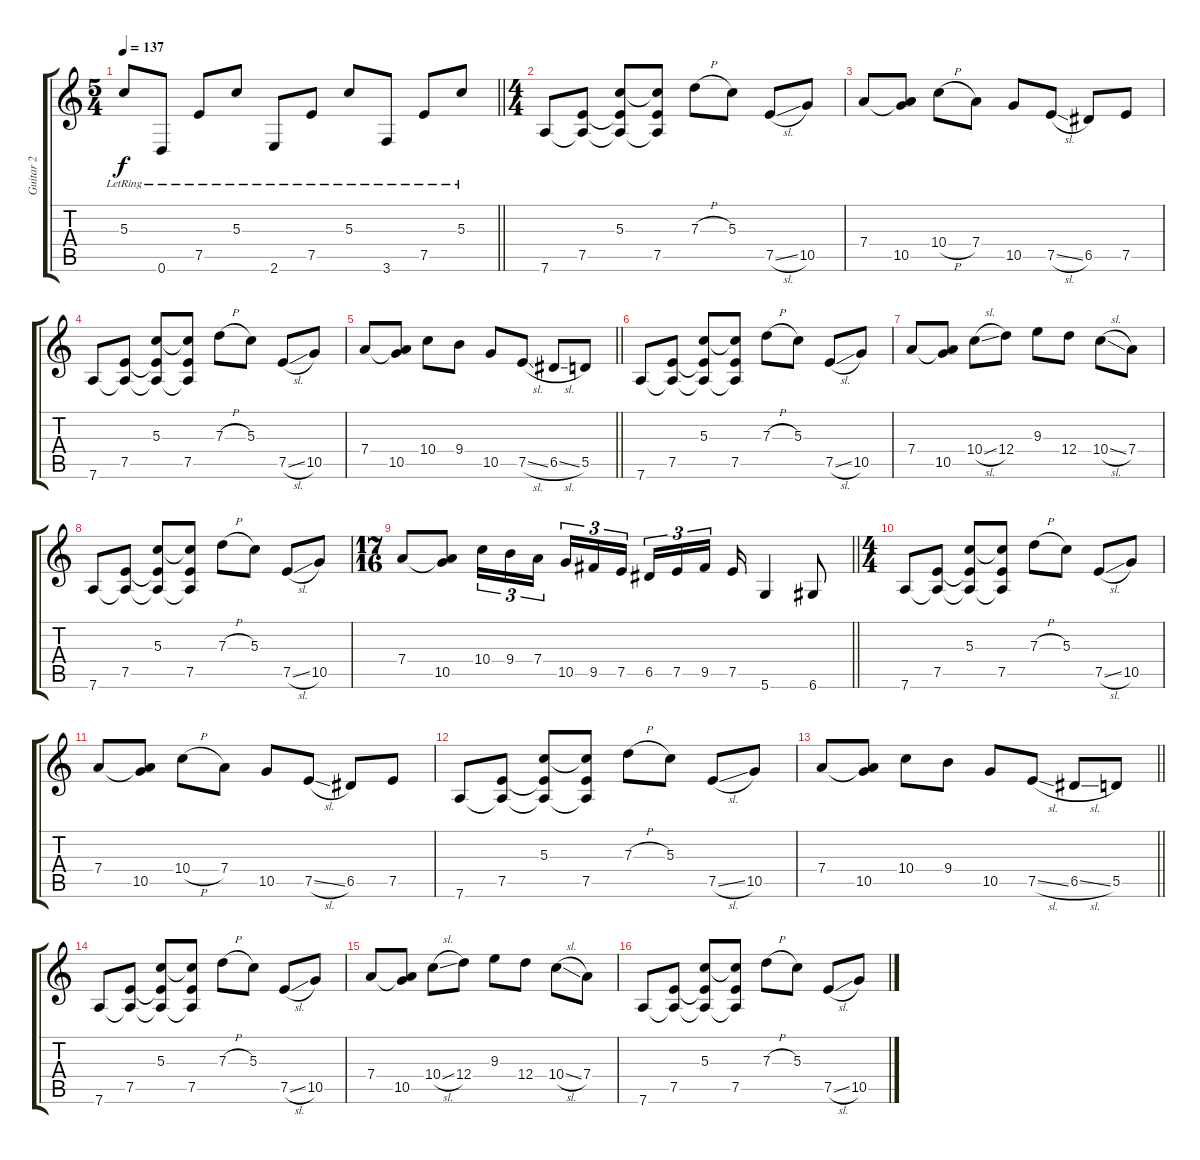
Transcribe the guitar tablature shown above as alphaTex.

\track ("Guitar 2" "Guitar 2") {instrument overdrivenguitar}
\staff {score tabs}
\tuning (E4 B3 G3 D3 A2 D2) {hide}
\ts (5 4)
\tempo 137
\clef g2
\barLineRight lightlight
\ks c
5.3{lr}.8{dy f} 0.6{lr}.8 7.5{lr}.8 5.3{lr}.8 2.6{lr}.8 7.5{lr}.8 5.3{lr}.8 3.6{lr}.8 7.5{lr}.8 5.3{lr}.8 |
\ts (4 4)
\section ("" "")
7.6.8 (7.5 7.6{t}).8 (5.3 7.5{t} 7.6{t}).8 (5.3{t} 7.5 7.6{t}).8 7.3{h}.8 5.3.8 7.5{sl}.8 10.5.8 |
7.4.8 (7.4{t} 10.5).8 10.4{h}.8 7.4.8 10.5.8 7.5{sl}.8 6.5.8 7.5.8 |
7.6.8 (7.5 7.6{t}).8 (5.3 7.5{t} 7.6{t}).8 (5.3{t} 7.5 7.6{t}).8 7.3{h}.8 5.3.8 7.5{sl}.8 10.5.8 |
\barLineRight lightlight
7.4.8 (7.4{t} 10.5).8 10.4.8 9.4.8 10.5.8 7.5{sl}.8 6.5{sl}.8 5.5.8 |
7.6.8 (7.5 7.6{t}).8 (5.3 7.5{t} 7.6{t}).8 (5.3{t} 7.5 7.6{t}).8 7.3{h}.8 5.3.8 7.5{sl}.8 10.5.8 |
7.4.8 (7.4{t} 10.5).8 10.4{sl}.8 12.4.8 9.3.8 12.4.8 10.4{sl}.8 7.4.8 |
7.6.8 (7.5 7.6{t}).8 (5.3 7.5{t} 7.6{t}).8 (5.3{t} 7.5 7.6{t}).8 7.3{h}.8 5.3.8 7.5{sl}.8 10.5.8 |
\ts (17 16)
\barLineRight lightlight
7.4.8 (7.4{t} 10.5).8 10.4.16{tu (3 2)} 9.4.16{tu (3 2)} 7.4.16{tu (3 2)} 10.5.16{tu (3 2)} 9.5.16{tu (3 2)} 7.5.16{tu (3 2)} 6.5.16{tu (3 2)} 7.5.16{tu (3 2)} 9.5.16{tu (3 2)} 7.5.16 5.6.4 6.6.8 |
\ts (4 4)
7.6.8 (7.5 7.6{t}).8 (5.3 7.5{t} 7.6{t}).8 (5.3{t} 7.5 7.6{t}).8 7.3{h}.8 5.3.8 7.5{sl}.8 10.5.8 |
7.4.8 (7.4{t} 10.5).8 10.4{h}.8 7.4.8 10.5.8 7.5{sl}.8 6.5.8 7.5.8 |
7.6.8 (7.5 7.6{t}).8 (5.3 7.5{t} 7.6{t}).8 (5.3{t} 7.5 7.6{t}).8 7.3{h}.8 5.3.8 7.5{sl}.8 10.5.8 |
\barLineRight lightlight
7.4.8 (7.4{t} 10.5).8 10.4.8 9.4.8 10.5.8 7.5{sl}.8 6.5{sl}.8 5.5.8 |
7.6.8 (7.5 7.6{t}).8 (5.3 7.5{t} 7.6{t}).8 (5.3{t} 7.5 7.6{t}).8 7.3{h}.8 5.3.8 7.5{sl}.8 10.5.8 |
7.4.8 (7.4{t} 10.5).8 10.4{sl}.8 12.4.8 9.3.8 12.4.8 10.4{sl}.8 7.4.8 |
7.6.8 (7.5 7.6{t}).8 (5.3 7.5{t} 7.6{t}).8 (5.3{t} 7.5 7.6{t}).8 7.3{h}.8 5.3.8 7.5{sl}.8 10.5.8
